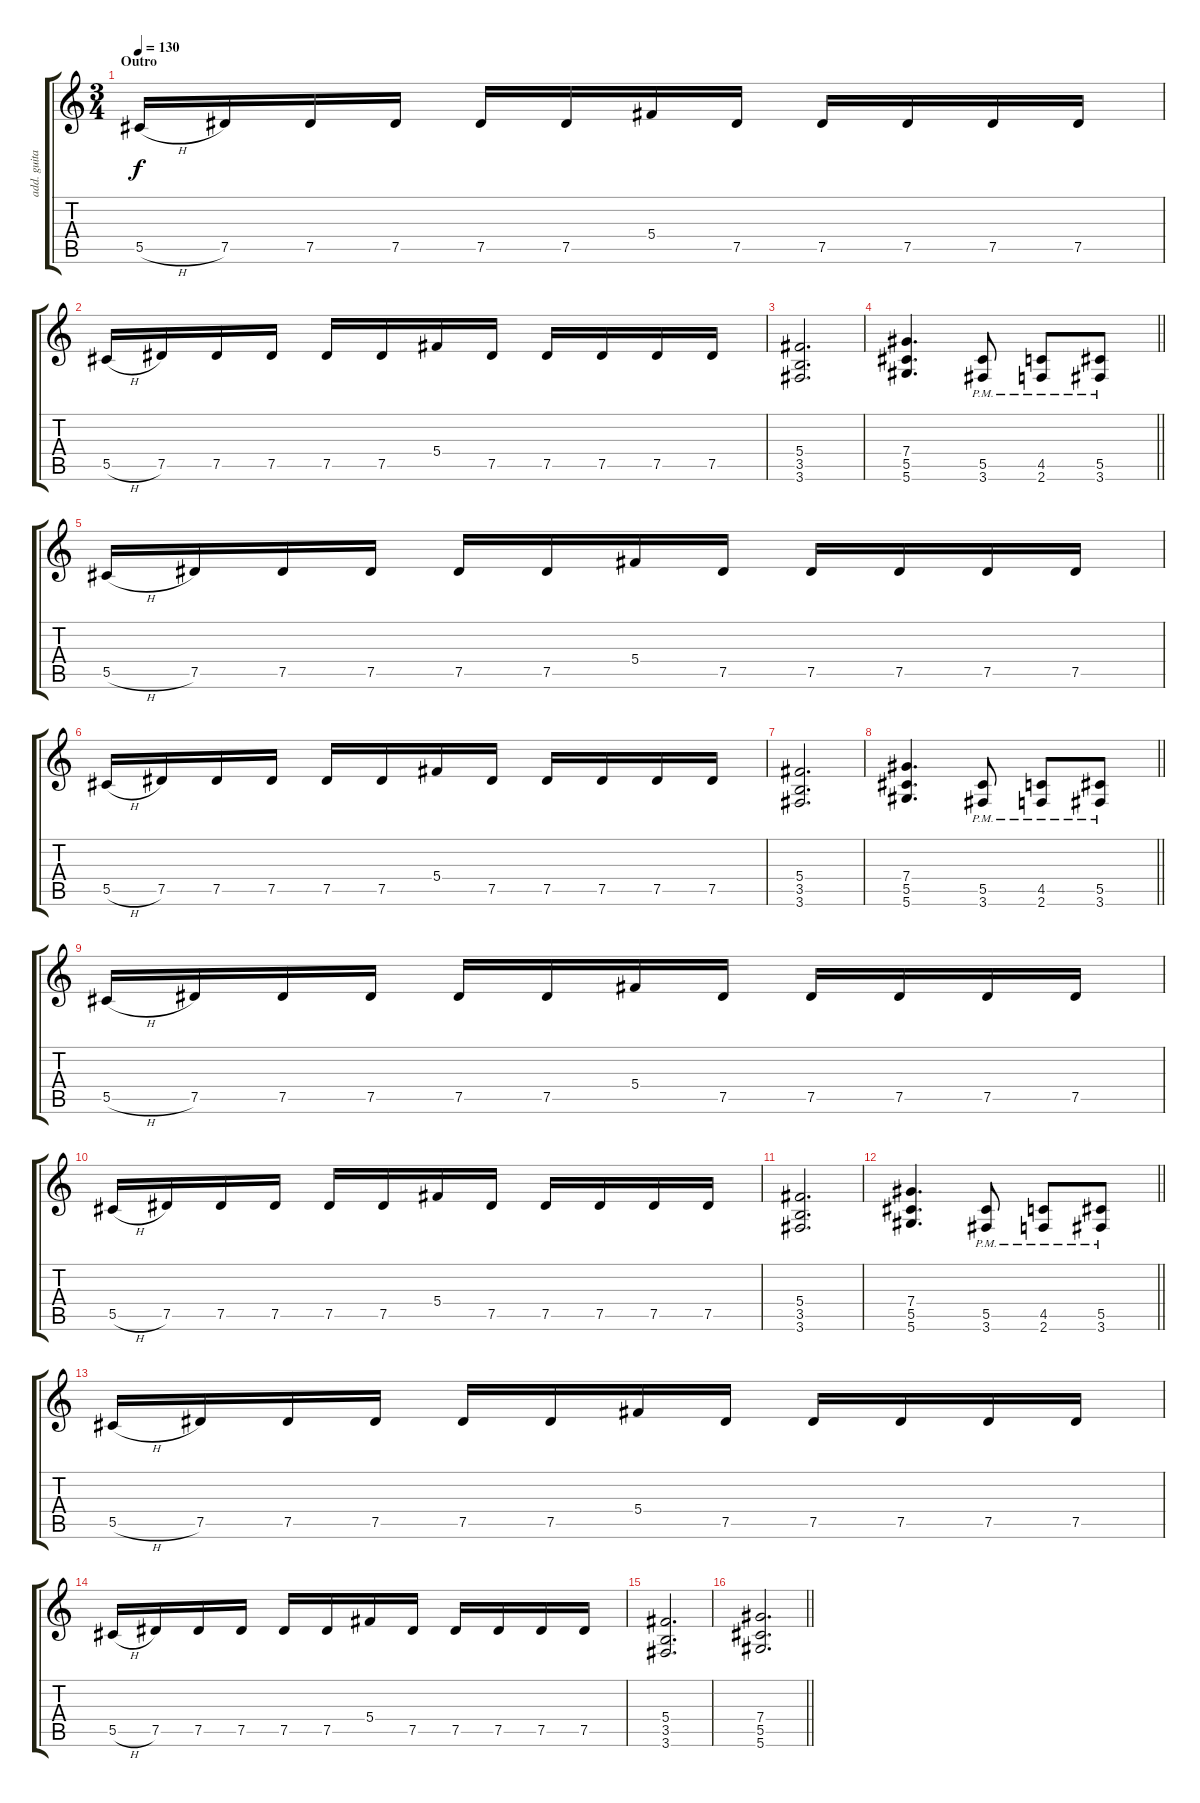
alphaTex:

\track ("add. guitar" "add. guita") {instrument overdrivenguitar}
\staff {score tabs}
\tuning (Eb4 Bb3 Gb3 Db3 Ab2 Eb2) {hide}
\ts (3 4)
\section ("" "Outro")
\tempo 130
\clef g2
\ks c
5.5{h}.16{dy f volume 11 balance 16} 7.5.16 7.5.16 7.5.16 7.5.16 7.5.16 5.4.16 7.5.16 7.5.16 7.5.16 7.5.16 7.5.16 |
5.5{h}.16 7.5.16 7.5.16 7.5.16 7.5.16 7.5.16 5.4.16 7.5.16 7.5.16 7.5.16 7.5.16 7.5.16 |
(5.4 3.5 3.6).2{d} |
\barLineRight lightlight
(7.4 5.5 5.6).4{d} (5.5{pm} 3.6{pm}).8 (4.5{pm} 2.6{pm}).8 (5.5{pm} 3.6{pm}).8 |
5.5{h}.16 7.5.16 7.5.16 7.5.16 7.5.16 7.5.16 5.4.16 7.5.16 7.5.16 7.5.16 7.5.16 7.5.16 |
5.5{h}.16 7.5.16 7.5.16 7.5.16 7.5.16 7.5.16 5.4.16 7.5.16 7.5.16 7.5.16 7.5.16 7.5.16 |
(5.4 3.5 3.6).2{d} |
\barLineRight lightlight
(7.4 5.5 5.6).4{d} (5.5{pm} 3.6{pm}).8 (4.5{pm} 2.6{pm}).8 (5.5{pm} 3.6{pm}).8 |
5.5{h}.16 7.5.16 7.5.16 7.5.16 7.5.16 7.5.16 5.4.16 7.5.16 7.5.16 7.5.16 7.5.16 7.5.16 |
5.5{h}.16 7.5.16 7.5.16 7.5.16 7.5.16 7.5.16 5.4.16 7.5.16 7.5.16 7.5.16 7.5.16 7.5.16 |
(5.4 3.5 3.6).2{d} |
\barLineRight lightlight
(7.4 5.5 5.6).4{d} (5.5{pm} 3.6{pm}).8 (4.5{pm} 2.6{pm}).8 (5.5{pm} 3.6{pm}).8 |
5.5{h}.16 7.5.16 7.5.16 7.5.16 7.5.16 7.5.16 5.4.16 7.5.16 7.5.16 7.5.16 7.5.16 7.5.16 |
5.5{h}.16 7.5.16 7.5.16 7.5.16 7.5.16 7.5.16 5.4.16 7.5.16 7.5.16 7.5.16 7.5.16 7.5.16 |
(5.4 3.5 3.6).2{d} |
\barLineRight lightlight
(7.4 5.5 5.6).2{d}
